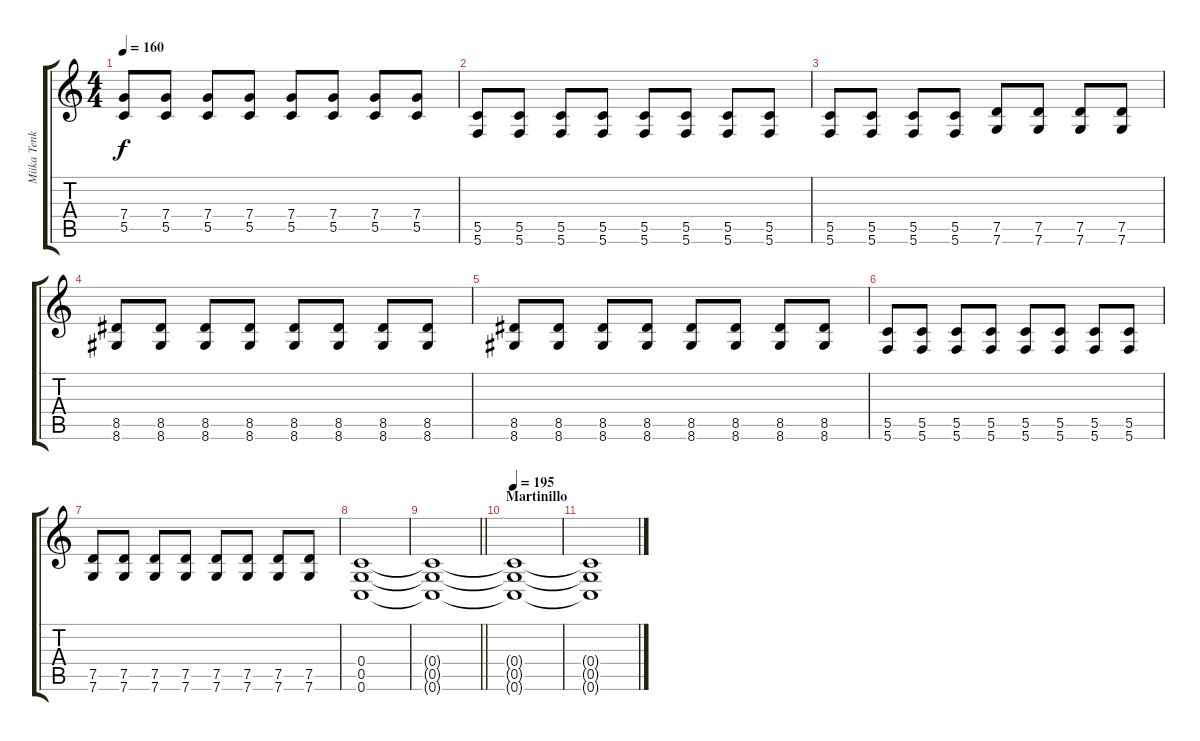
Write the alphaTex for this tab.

\track ("Miika Tenkula" "Miika Tenk") {instrument distortionguitar}
\staff {score tabs}
\tuning (D4 A3 F3 C3 G2 C2) {hide}
\ts (4 4)
\tempo 160
\clef g2
\ks c
(7.4 5.5).8{dy f} (7.4 5.5).8 (7.4 5.5).8 (7.4 5.5).8 (7.4 5.5).8 (7.4 5.5).8 (7.4 5.5).8 (7.4 5.5).8 |
(5.5 5.6).8 (5.5 5.6).8 (5.5 5.6).8 (5.5 5.6).8 (5.5 5.6).8 (5.5 5.6).8 (5.5 5.6).8 (5.5 5.6).8 |
(5.5 5.6).8 (5.5 5.6).8 (5.5 5.6).8 (5.5 5.6).8 (7.5 7.6).8 (7.5 7.6).8 (7.5 7.6).8 (7.5 7.6).8 |
(8.5 8.6).8 (8.5 8.6).8 (8.5 8.6).8 (8.5 8.6).8 (8.5 8.6).8 (8.5 8.6).8 (8.5 8.6).8 (8.5 8.6).8 |
(8.5 8.6).8 (8.5 8.6).8 (8.5 8.6).8 (8.5 8.6).8 (8.5 8.6).8 (8.5 8.6).8 (8.5 8.6).8 (8.5 8.6).8 |
(5.5 5.6).8 (5.5 5.6).8 (5.5 5.6).8 (5.5 5.6).8 (5.5 5.6).8 (5.5 5.6).8 (5.5 5.6).8 (5.5 5.6).8 |
(7.5 7.6).8 (7.5 7.6).8 (7.5 7.6).8 (7.5 7.6).8 (7.5 7.6).8 (7.5 7.6).8 (7.5 7.6).8 (7.5 7.6).8 |
(0.4 0.5 0.6).1{volume 0} |
\barLineRight lightlight
(0.4{t} 0.5{t} 0.6{t}).1 |
\section ("" "Martinillo")
\tempo 195
(0.4{t} 0.5{t} 0.6{t}).1 |
(0.4{t} 0.5{t} 0.6{t}).1
